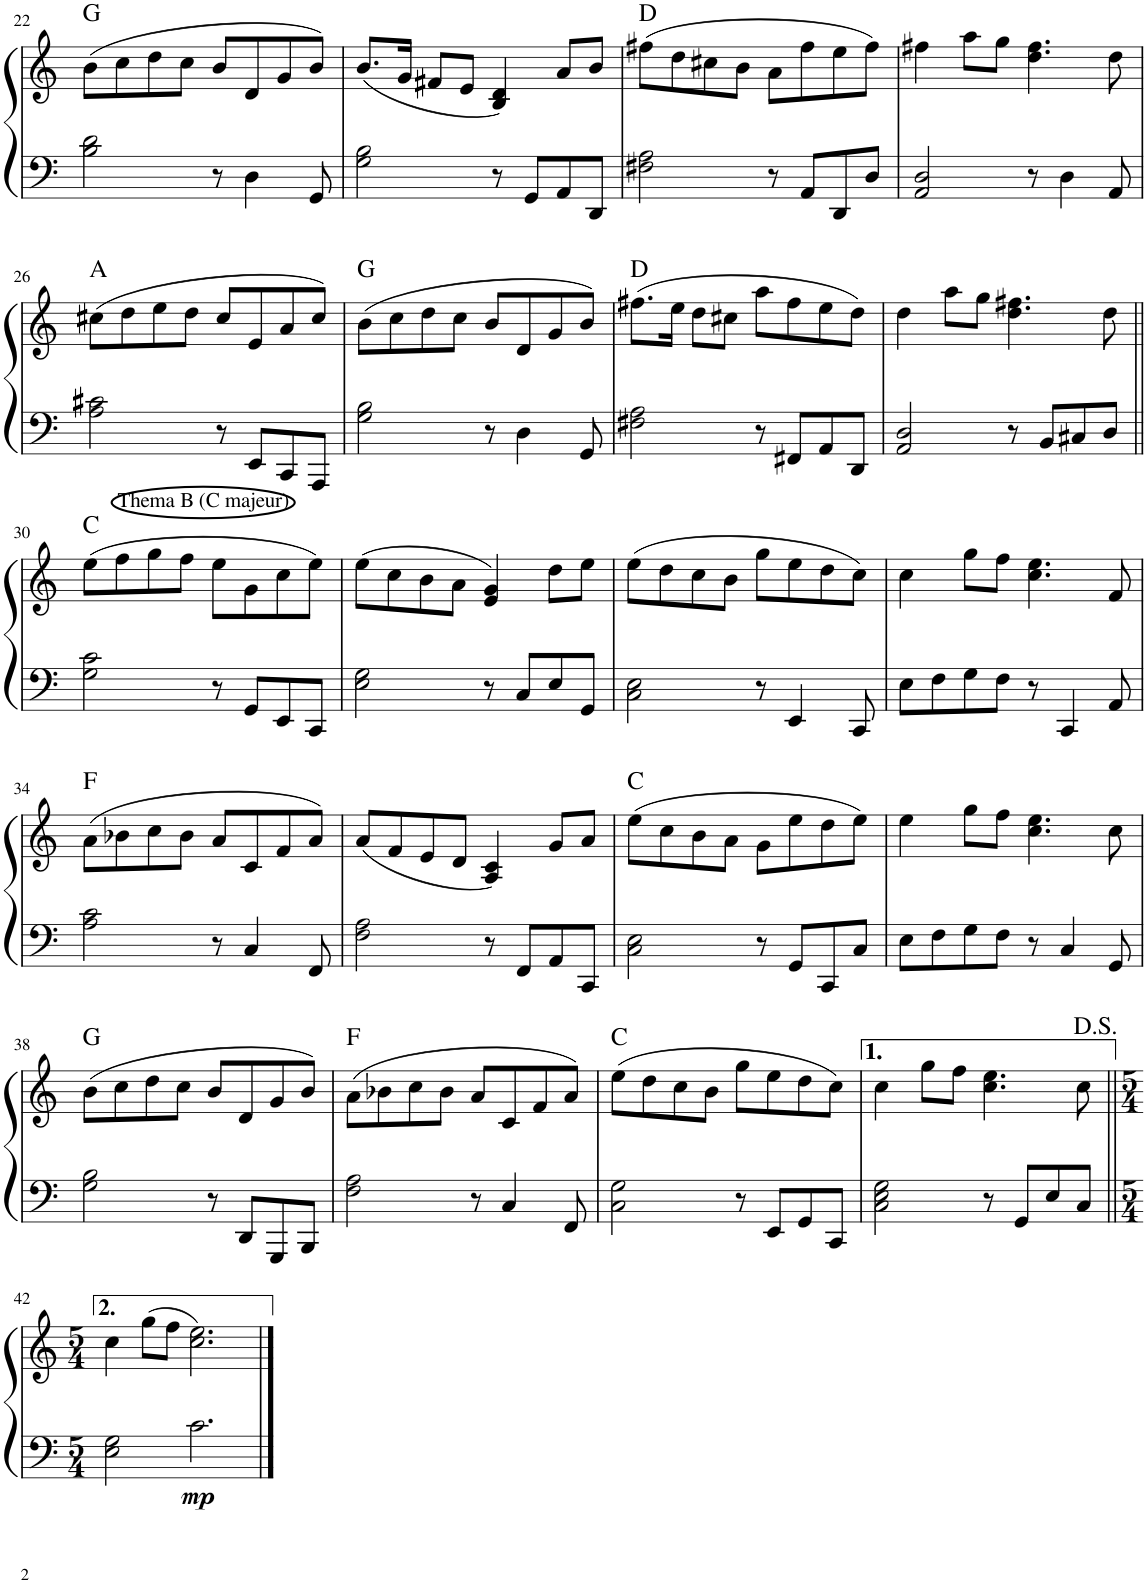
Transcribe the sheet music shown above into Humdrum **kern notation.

**kern	**kern	**dynam	**harte
*part1	*part1	*part1	*part1
*staff2	*staff1	*staff1/2	*
*I"Piano	*	*	*
*I'Pno.	*	*	*
!!LO:PB:g=z
*clefF4	*clefG2	*	*
*k[]	*k[]	*	*
*M4/4	*M4/4	*	*
=22	=22	=22	=22
2B\ 2d\	(8b\L	.	G:maj
.	8cc\	.	.
.	8dd\	.	.
.	8cc\J	.	.
8r	8b/L	.	.
4D\	8d/	.	.
.	8g/	.	.
8GG/	8b/J)	.	.
=23	=23	=23	=23
2G\ 2B\	(8.b/L	.	.
.	16g/Jk	.	.
.	8f#X/L	.	.
.	8e/J	.	.
8r	4B/ 4d/)	.	.
8GG/L	.	.	.
8AA/	8a/L	.	.
8DD/J	8b/J	.	.
=24	=24	=24	=24
2F#X\ 2A\	(8ff#X\L	.	D:maj
.	8dd\	.	.
.	8cc#X\	.	.
.	8b\J	.	.
8r	8a\L	.	.
8AA/L	8ff#\	.	.
8DD/	8ee\	.	.
8D/J	8ff#\J)	.	.
=25	=25	=25	=25
2AA/ 2D/	4ff#X\	.	.
.	8aa\L	.	.
.	8gg\J	.	.
8r	4.dd\ 4.ff#\	.	.
4D\	.	.	.
8AA/	8dd\	.	.
!!LO:LB:g=z
=26	=26	=26	=26
2A\ 2c#X\	(8cc#X\L	.	A:maj
.	8dd\	.	.
.	8ee\	.	.
.	8dd\J	.	.
8r	8cc#/L	.	.
8EE/L	8e/	.	.
8CC/	8a/	.	.
8AAA/J	8cc#/J)	.	.
=27	=27	=27	=27
2G\ 2B\	(8b\L	.	G:maj
.	8cc\	.	.
.	8dd\	.	.
.	8cc\J	.	.
8r	8b/L	.	.
4D\	8d/	.	.
.	8g/	.	.
8GG/	8b/J)	.	.
=28	=28	=28	=28
2F#X\ 2A\	(8.ff#X\L	.	D:maj
.	16ee\Jk	.	.
.	8dd\L	.	.
.	8cc#X\J	.	.
8r	8aa\L	.	.
8FF#X/L	8ff#\	.	.
8AA/	8ee\	.	.
8DD/J	8dd\J)	.	.
=29	=29	=29	=29
2AA/ 2D/	4dd\	.	.
.	8aa\L	.	.
.	8gg\J	.	.
8r	4.dd\ 4.ff#X\	.	.
8BB/L	.	.	.
8C#X/	.	.	.
8D/J	8dd\	.	.
!!LO:LB:g=z
=30||	=30||	=30||	=30||
!	!LO:TX:a:t=Thema B (C majeur)	!	!
2G\ 2c\	(8ee\L	.	C:maj
.	8ff\	.	.
.	8gg\	.	.
.	8ff\J	.	.
8r	8ee\L	.	.
8GG/L	8g\	.	.
8EE/	8cc\	.	.
8CC/J	8ee\J)	.	.
=31	=31	=31	=31
2E\ 2G\	(8ee\L	.	.
.	8cc\	.	.
.	8b\	.	.
.	8a\J	.	.
8r	4e/ 4g/)	.	.
8C/L	.	.	.
8E/	8dd\L	.	.
8GG/J	8ee\J	.	.
=32	=32	=32	=32
2C\ 2E\	(8ee\L	.	.
.	8dd\	.	.
.	8cc\	.	.
.	8b\J	.	.
8r	8gg\L	.	.
4EE/	8ee\	.	.
.	8dd\	.	.
8CC/	8cc\J)	.	.
=33	=33	=33	=33
8E\L	4cc\	.	.
8F\	.	.	.
8G\	8gg\L	.	.
8F\J	8ff\J	.	.
8r	4.cc\ 4.ee\	.	.
4CC/	.	.	.
8AA/	8f/	.	.
!!LO:LB:g=z
=34	=34	=34	=34
2A\ 2c\	(8a\L	.	F:maj
.	8b-X\	.	.
.	8cc\	.	.
.	8b-\J	.	.
8r	8a/L	.	.
4C/	8c/	.	.
.	8f/	.	.
8FF/	8a/J)	.	.
=35	=35	=35	=35
2F\ 2A\	(8a/L	.	.
.	8f/	.	.
.	8e/	.	.
.	8d/J	.	.
8r	4A/ 4c/)	.	.
8FF/L	.	.	.
8AA/	8g/L	.	.
8CC/J	8a/J	.	.
=36	=36	=36	=36
2C\ 2E\	(8ee\L	.	C:maj
.	8cc\	.	.
.	8b\	.	.
.	8a\J	.	.
8r	8g\L	.	.
8GG/L	8ee\	.	.
8CC/	8dd\	.	.
8C/J	8ee\J)	.	.
=37	=37	=37	=37
8E\L	4ee\	.	.
8F\	.	.	.
8G\	8gg\L	.	.
8F\J	8ff\J	.	.
8r	4.cc\ 4.ee\	.	.
4C/	.	.	.
8GG/	8cc\	.	.
!!LO:LB:g=z
=38	=38	=38	=38
2G\ 2B\	(8b\L	.	G:maj
.	8cc\	.	.
.	8dd\	.	.
.	8cc\J	.	.
8r	8b/L	.	.
8DD/L	8d/	.	.
8GGG/	8g/	.	.
8BBB/J	8b/J)	.	.
=39	=39	=39	=39
2F\ 2A\	(8a\L	.	F:maj
.	8b-X\	.	.
.	8cc\	.	.
.	8b-\J	.	.
8r	8a/L	.	.
4C/	8c/	.	.
.	8f/	.	.
8FF/	8a/J)	.	.
=40	=40	=40	=40
2C\ 2G\	(8ee\L	.	C:maj
.	8dd\	.	.
.	8cc\	.	.
.	8b\J	.	.
8r	8gg\L	.	.
8EE/L	8ee\	.	.
8GG/	8dd\	.	.
8CC/J	8cc\J)	.	.
=41	=41	=41	=41
2C\ 2E\ 2G\	4cc\	.	.
.	8gg\L	.	.
.	8ff\J	.	.
8r	4.cc\ 4.ee\	.	.
8GG/L	.	.	.
8E/	.	.	.
8C/J	8cc\	.	.
!!LO:LB:g=z
=42||	=42||	=42||	=42||
*M5/4	*M5/4	*	*
2E\ 2G\	4cc\	.	.
.	(8gg\L	.	.
.	8ff\J	.	.
!	!	!LO:DY:b=2	!
2.c\	2.cc\ 2.ee\)	mp	.
==	==	==	==
*-	*-	*-	*-
